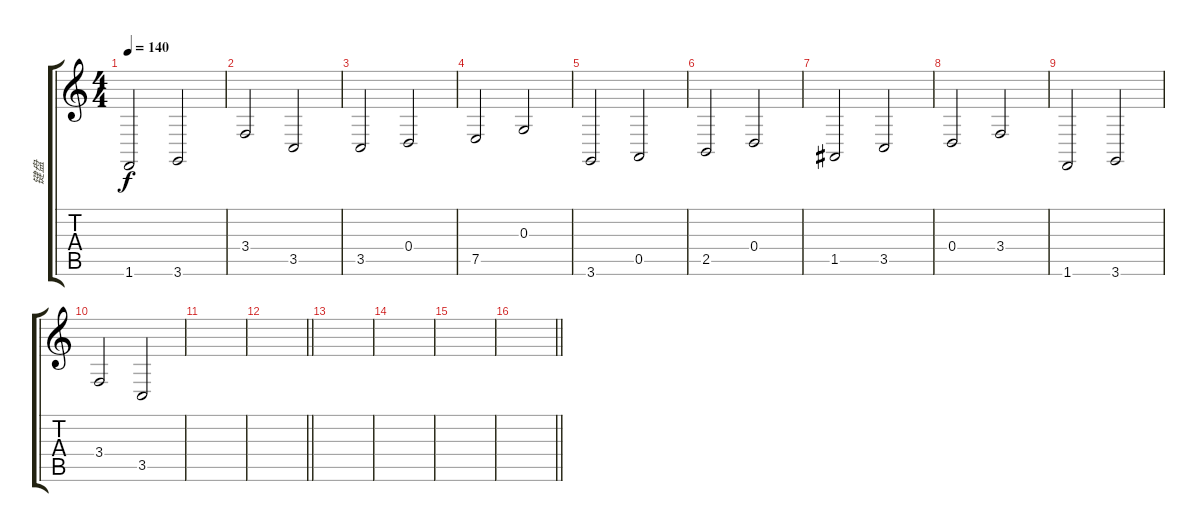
\track ("键盘" "键盘") {instrument tremolostrings}
\staff {score tabs}
\tuning (E4 B3 G3 D3 A2 E2) {hide}
\ts (4 4)
\tempo 140
\clef g2
\ks c
1.6.2{dy f} 3.6.2 |
3.4.2 3.5.2 |
3.5.2 0.4.2 |
7.5.2 0.3.2 |
3.6.2 0.5.2 |
2.5.2 0.4.2 |
1.5.2 3.5.2 |
0.4.2 3.4.2 |
1.6.2 3.6.2 |
3.4.2 3.5.2 |
|
\barLineRight lightlight
|
|
|
|
\barLineRight lightlight
